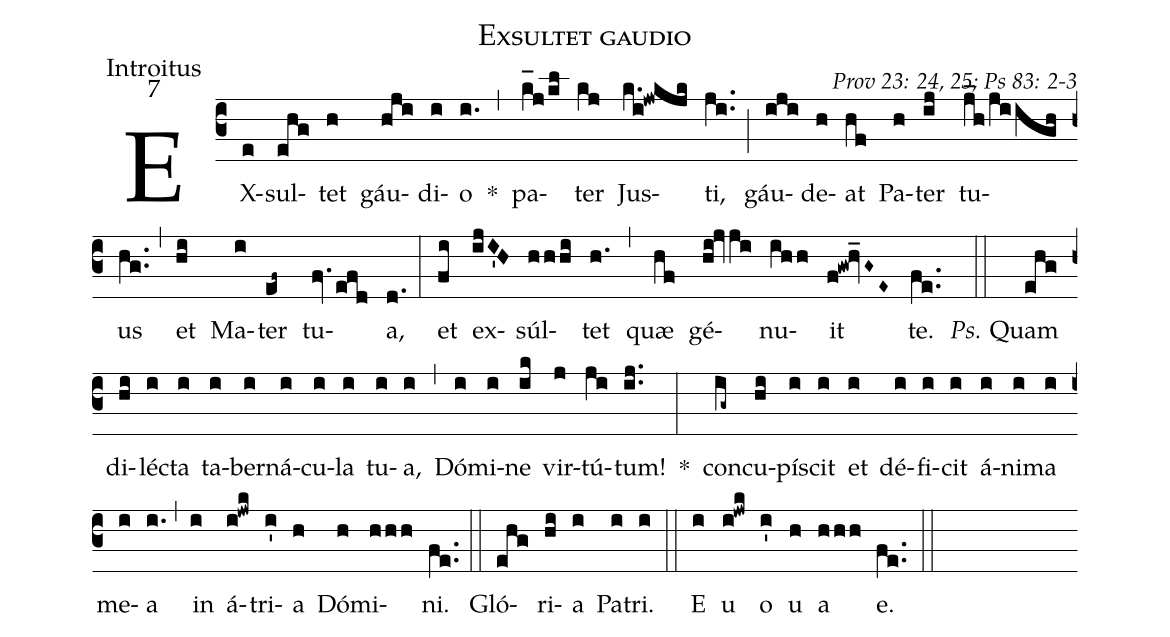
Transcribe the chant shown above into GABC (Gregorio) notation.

name: Exsultet gaudio;
office-part: Introitus;
mode: 7;
commentary: Prov 23: 24, 25; Ps 83: 2-3;
%%
(c3) EX(e)sul(ehg)tet(h) gáu(hji)di(i)o(i.) *(,)
pa(k_[hl:1]j/kl)ter(kj) Jus(k.i!jwkjk)ti,(ji..) (;) gáu(iji)de(h)at(hf) Pa(h)ter(ij) tu(j_h/jiigh)us(hg..) (,) et(hi) Ma(i)ter(ef~) tu(fv.efd)a,(d.) (:)
et(fi) ex(ijI'H)súl(hhhi)tet(h.) (,) quæ(hf) gé(hi!jvji)nu(ihh)it(f!gw!hv_G~E~) te.(fe..) (::)
<i>Ps.</i> Quam(ehg) di(hi)léc(i)ta(i) ta(i)ber(i)ná(i)cu(i)la(i) tu(i)a,(i) (,) Dó(i)mi(i)ne(ik) vir(j)tú(ji)tum!(ij..) *(:)
con(ig~)cu(hi)pí(i)scit(i) et(i) dé(i)fi(i)cit(i) á(i)ni(i)ma(i) me(i)a(i.) (,) in(i) á(i!jwk)tri(i')a(h) Dó(h)mi(hhh)ni.(fe..) (::)
Gló(ehg)ri(hi)a(i) Pa(i)tri.(i) (::)
<eu>E(i) u(i!jwk) o(i') u(h) a(hhh) e.</eu>(fe..) (::)
